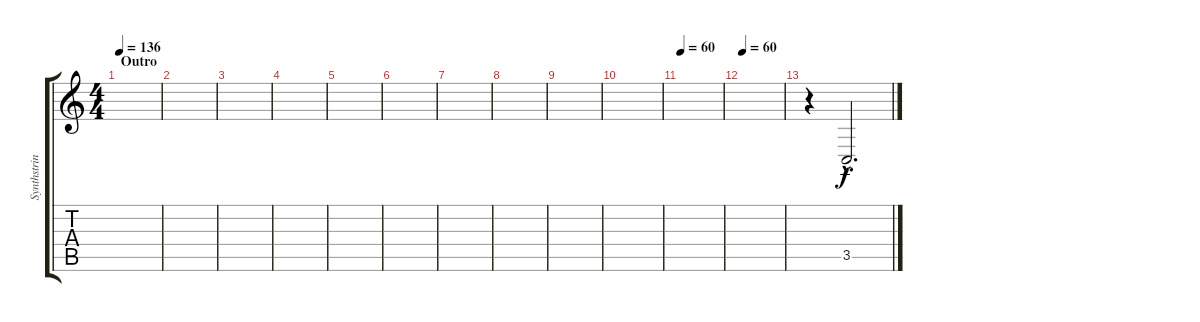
\track ("Synthstrings" "Synthstrin") {instrument synthstrings2}
\staff {score tabs}
\tuning (E4 B3 G3 D3 A2 E2) {hide}
\ts (4 4)
\section ("" "Outro")
\tempo 136
\clef g2
\ks c
|
|
|
|
|
|
|
|
|
|
\tempo 60
|
\tempo 60
|
r.4 3.5{hac}.2{d}
